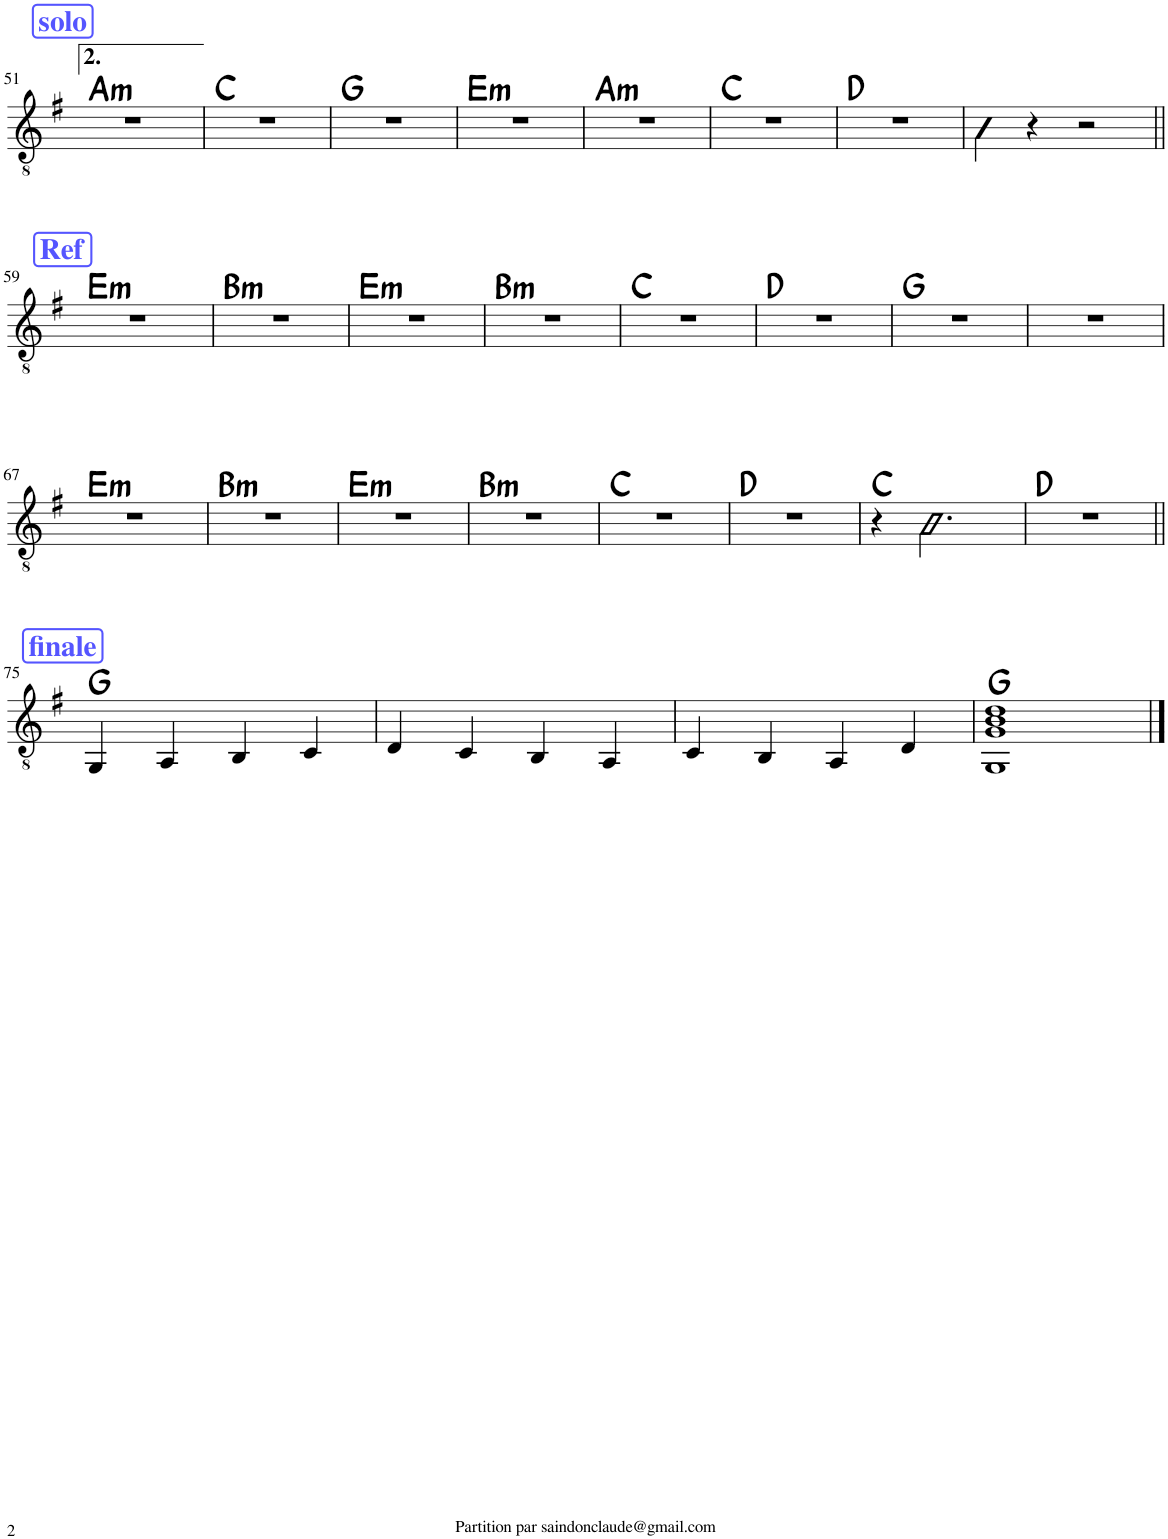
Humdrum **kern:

**kern	**harte
*part1	*part1
*staff1	*
*I"Classical Guitar	*
*I'Guit.	*
!!LO:PB:g=z
*clefGv2	*
*k[f#]	*
*M4/4	*
!!LO:REH:place=s1:a:B:cj:color=#5555FF:fs=14:t=solo
=51	=51
!	!LO:H:kt=m
1r	A:min
=52	=52
1r	C:maj
=53	=53
1r	G:maj
=54	=54
!	!LO:H:kt=m
1r	E:min
=55	=55
!	!LO:H:kt=m
1r	A:min
=56	=56
1r	C:maj
=57	=57
1r	D:maj
=58	=58
4D\	.
4r	.
2r	.
!!LO:LB:g=z
!!LO:REH:place=s1:a:B:cj:color=#5555FF:fs=14:t=Ref
=59||	=59||
!	!LO:H:kt=m
1r	E:min
=60	=60
!	!LO:H:kt=m
1r	B:min
=61	=61
!	!LO:H:kt=m
1r	E:min
=62	=62
!	!LO:H:kt=m
1r	B:min
=63	=63
1r	C:maj
=64	=64
1r	D:maj
=65	=65
1r	G:maj
=66	=66
1r	.
!!LO:LB:g=z
=67	=67
!	!LO:H:kt=m
1r	E:min
=68	=68
!	!LO:H:kt=m
1r	B:min
=69	=69
!	!LO:H:kt=m
1r	E:min
=70	=70
!	!LO:H:kt=m
1r	B:min
=71	=71
1r	C:maj
=72	=72
1r	D:maj
=73	=73
4r	C:maj
2.C\	.
=74	=74
1r	D:maj
!!LO:LB:g=z
!!LO:REH:place=s1:a:B:cj:color=#5555FF:fs=14:t=finale
=75||	=75||
4GG/	G:maj
4AA/	.
4BB/	.
4C/	.
=76	=76
4D/	.
4C/	.
4BB/	.
4AA/	.
=77	=77
4C/	.
4BB/	.
4AA/	.
4D/	.
=78	=78
1GG 1G 1B 1d	G:maj
==	==
*-	*-
